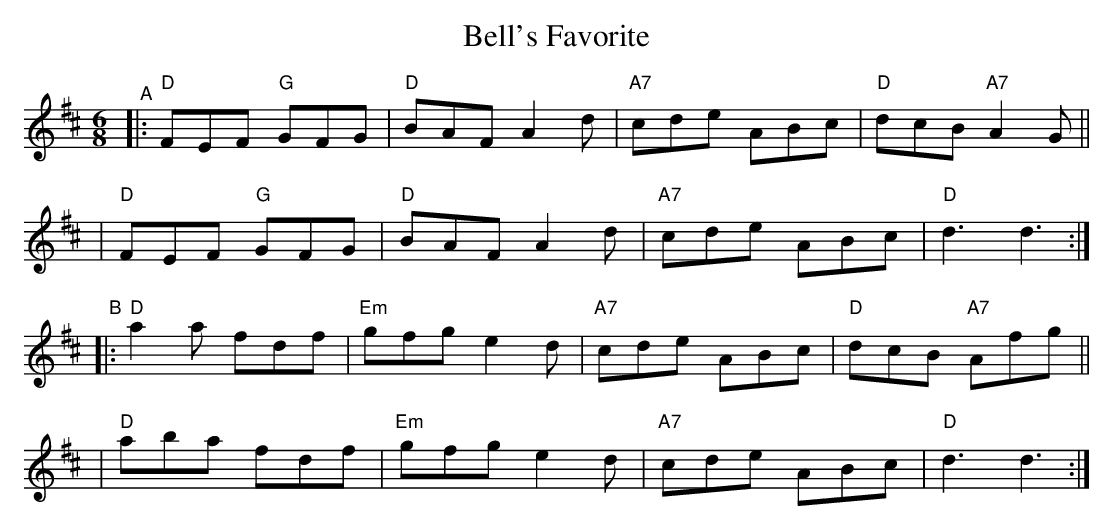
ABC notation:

X:1
T: Bell's Favorite
M: 6/8
K: D
"^A"\
|:"D"FEF "G"GFG |  "D"BAF A2d | "A7"cde ABc | "D"dcB "A7"A2G ||
| "D"FEF "G"GFG |  "D"BAF A2d | "A7"cde ABc | "D"d3 d3 :|
"^B"\
|:"D"a2a    fdf | "Em"gfg e2d | "A7"cde ABc | "D"dcB "A7"Afg ||
| "D"aba    fdf | "Em"gfg e2d | "A7"cde ABc | "D"d3 d3 :|
